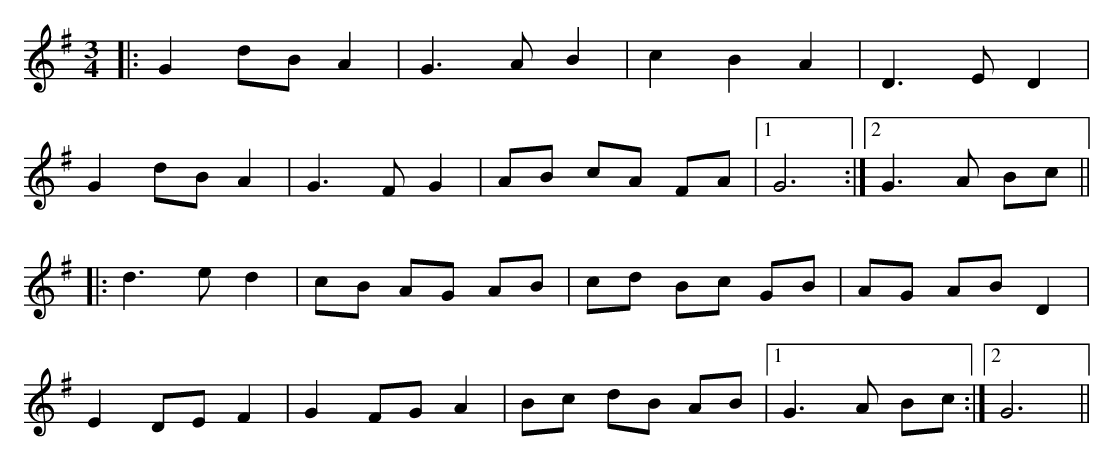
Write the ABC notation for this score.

X:1
M:3/4
K:G
|:G2 dB A2 | G3A B2 | c2 B2 A2 | D3E D2 |
G2 dB A2 | G3F G2 | AB cA FA |1 G6 :|2 G3A Bc ||
|:d3e d2 | cB AG AB | cd Bc GB | AG AB D2 |
E2 DE F2 | G2 FG A2 | Bc dB AB |1 G3A Bc :|2 G6 ||
